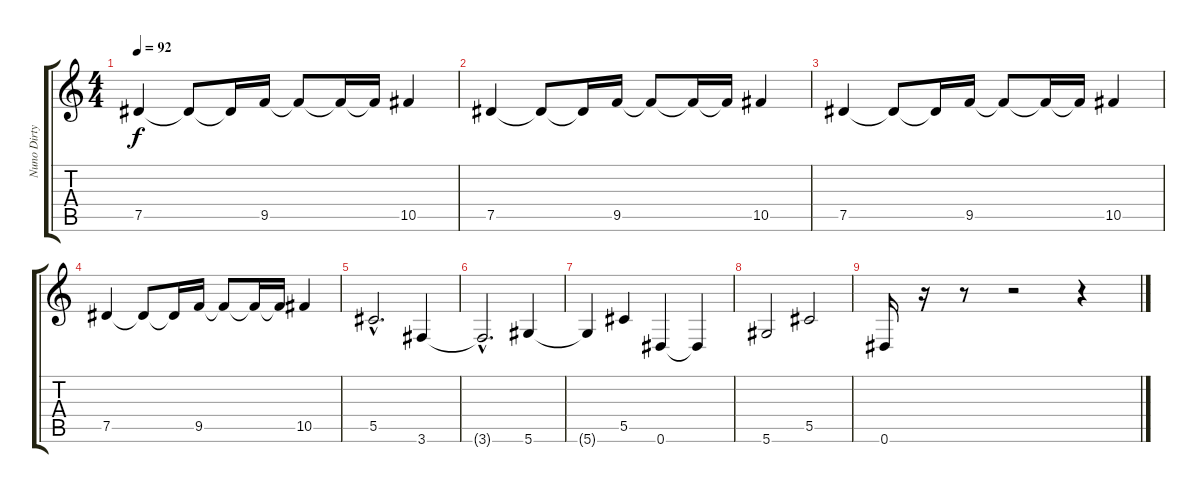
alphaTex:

\track ("Nuno Dirty Rhythm" "Nuno Dirty") {instrument overdrivenguitar}
\staff {score tabs}
\tuning (Eb4 Bb3 Gb3 Db3 Ab2 Eb2) {hide}
\ts (4 4)
\tempo 92
\clef g2
\ks c
7.5.4{dy f} 7.5{t}.8 7.5{t}.16 9.5.16 9.5{t}.8 9.5{t}.16 9.5{t}.16 10.5.4 |
7.5.4 7.5{t}.8 7.5{t}.16 9.5.16 9.5{t}.8 9.5{t}.16 9.5{t}.16 10.5.4 |
7.5.4 7.5{t}.8 7.5{t}.16 9.5.16 9.5{t}.8 9.5{t}.16 9.5{t}.16 10.5.4 |
7.5.4 7.5{t}.8 7.5{t}.16 9.5.16 9.5{t}.8 9.5{t}.16 9.5{t}.16 10.5.4 |
5.5{hac}.2{d} 3.6.4 |
3.6{hac t}.2{d} 5.6.4 |
5.6{t}.4 5.5.4 0.6.4 0.6{t}.4 |
5.6.2 5.5.2 |
0.6.16 r.16 r.8 r.2 r.4
